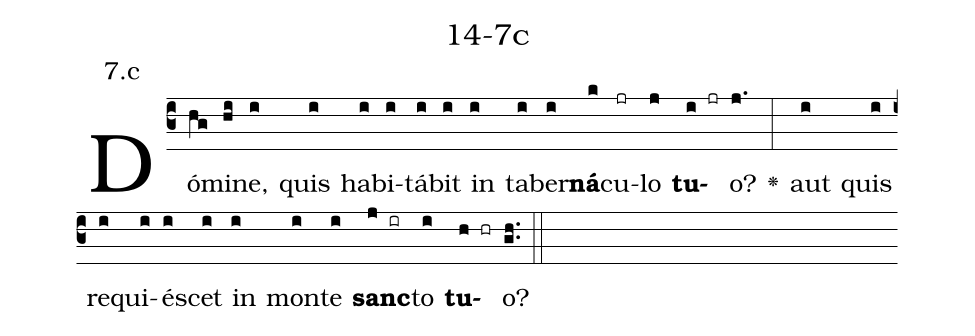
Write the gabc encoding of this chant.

name: 14-7c;
annotation: 7.c;
%%
(c3)Dó(hg)mi(hi)ne,(i) quis(i) ha(i)bi(i)tá(i)bit(i) in(i) ta(i)ber(i)<b>ná</b>(k)cu(jr)lo(j) <b>tu</b>(i jr)o?(j.) <v>\greheightstar</v>(:) aut(i) quis(i) re(i)qui(i)é(i)scet(i) in(i) mon(i)te(i) <b>sanc</b>(j ir)to(i) <b>tu</b>(h hr)o?(gh..) (::)


%E(i) u(i) o(j) u(i) a(h) e.(gh..) (::)
